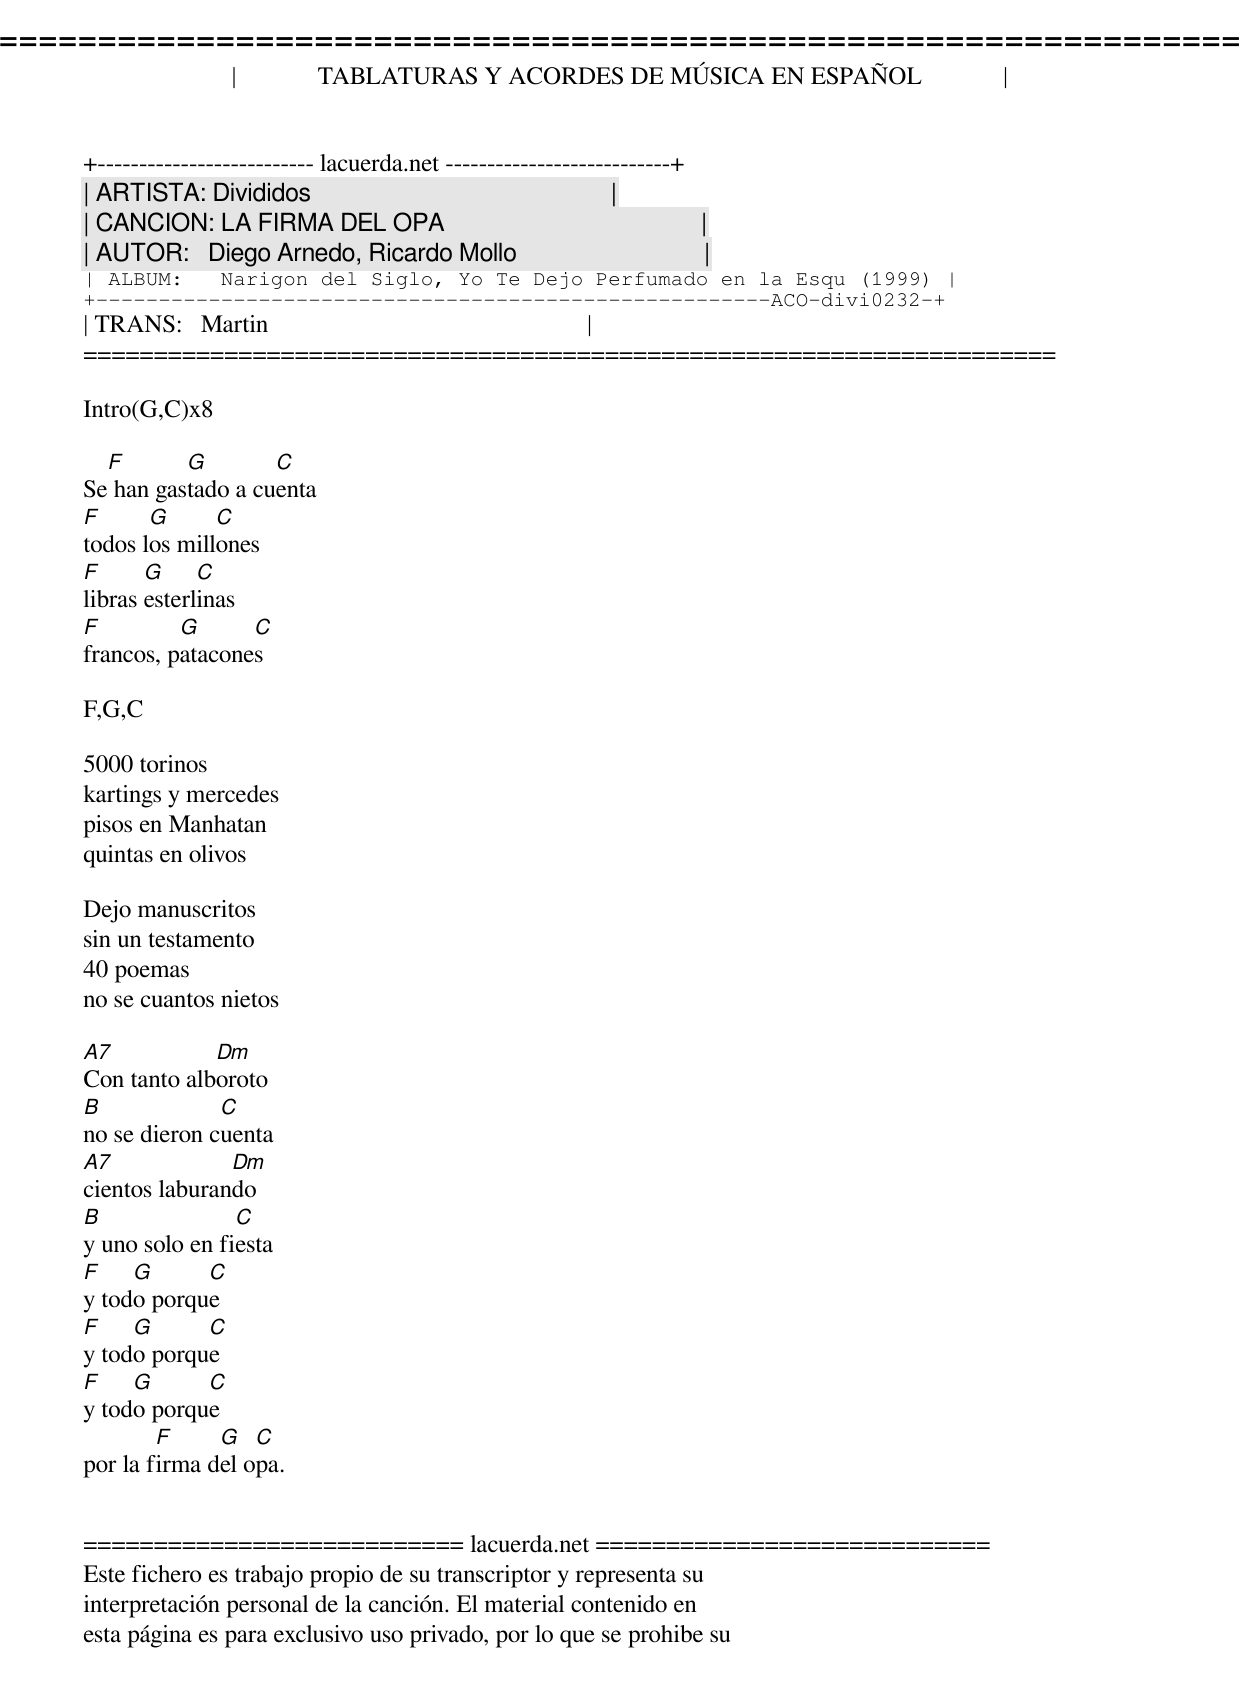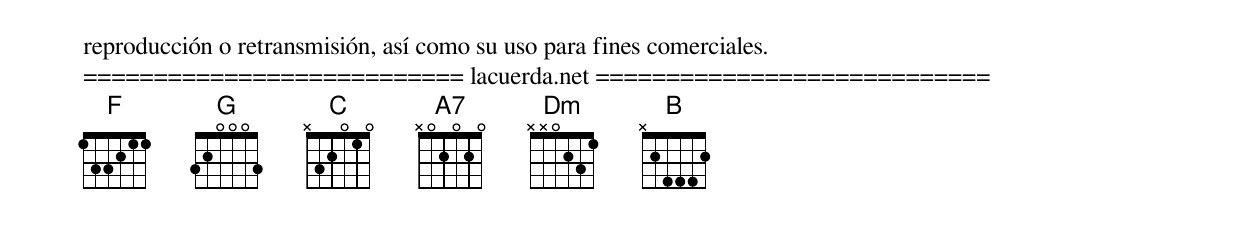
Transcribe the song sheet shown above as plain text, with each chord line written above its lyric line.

=====================================================================
|             TABLATURAS Y ACORDES DE MÚSICA EN ESPAÑOL             |
+-------------------------- lacuerda.net ---------------------------+
| ARTISTA: Divididos                                                |
| CANCION: LA FIRMA DEL OPA                                         |
| AUTOR:   Diego Arnedo, Ricardo Mollo                              |
| ALBUM:   Narigon del Siglo, Yo Te Dejo Perfumado en la Esqu (1999) |
+------------------------------------------------------ACO-divi0232-+
| TRANS:   Martin                                                   |
=====================================================================

Intro(G,C)x8

  F       G        C
Se han gastado a cuenta
F      G      C
todos los millones
F      G     C
libras esterlinas
F         G      C
francos, patacones

F,G,C

5000 torinos
kartings y mercedes
pisos en Manhatan
quintas en olivos

Dejo manuscritos
sin un testamento
40 poemas
no se cuantos nietos

A7           Dm
Con tanto alboroto
B             C
no se dieron cuenta
A7             Dm
cientos laburando
B               C
y uno solo en fiesta
F    G      C
y todo porque
F    G      C
y todo porque
F    G      C
y todo porque
        F     G   C
por la firma del opa.


=========================== lacuerda.net ============================
Este fichero es trabajo propio de su transcriptor y representa su
interpretación personal de la canción. El material contenido en
esta página es para exclusivo uso privado, por lo que se prohibe su
reproducción o retransmisión, así como su uso para fines comerciales.
=========================== lacuerda.net ============================
